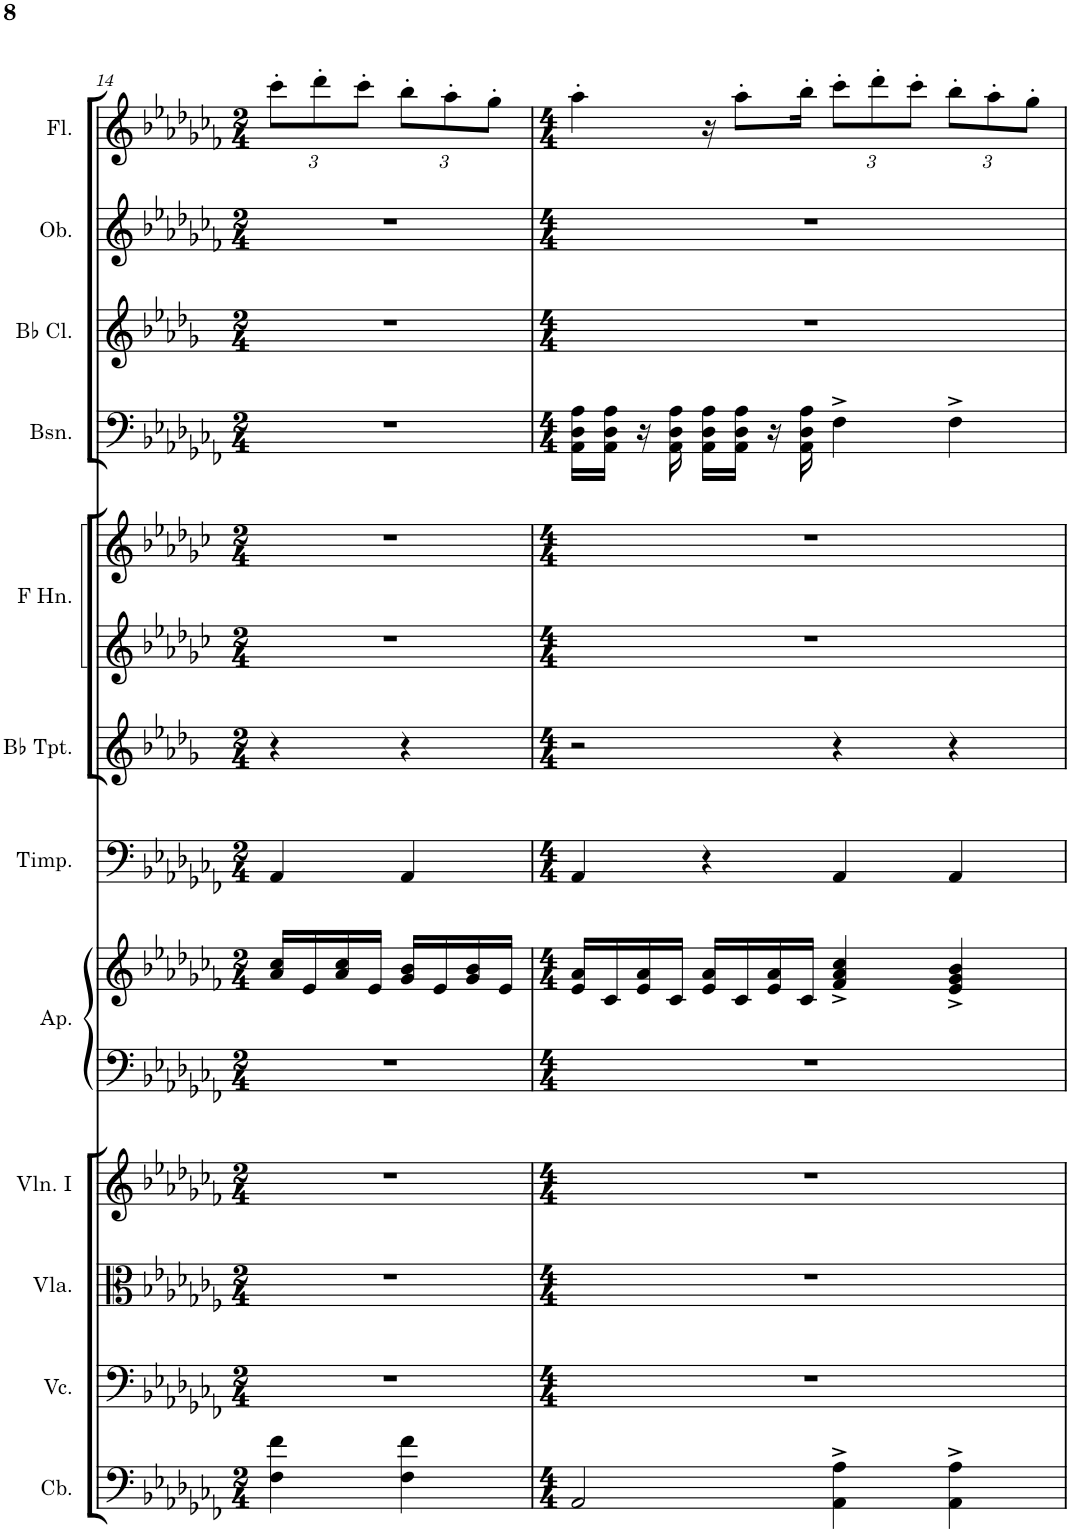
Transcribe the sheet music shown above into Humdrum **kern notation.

**kern	**kern	**kern	**kern	**kern	**kern	**kern	**kern	**kern	**kern	**kern	**kern	**kern	**kern
*part12	*part11	*part10	*part9	*part8	*part8	*part7	*part6	*part5	*part5	*part4	*part3	*part2	*part1
*staff14	*staff13	*staff12	*staff11	*staff10	*staff9	*staff8	*staff7	*staff6	*staff5	*staff4	*staff3	*staff2	*staff1
*I"Contrabasses	*I"Violoncellos	*I"Violas	*I"Violins I	*I"Арфа	*	*I"Timpani	*I"Trumpets in Bb	*I"Horns in F	*	*I"Bassoons	*I"Clarinets in Bb	*I"Oboes	*I"Flutes
*I'Cb.	*I'Vc.	*I'Vla.	*I'Vln. I	*	*	*I'Timp.	*	*	*	*I'Bsn.	*	*I'Ob.	*I'Fl.
!!LO:PB:g=z
*clefF4	*clefF4	*clefC3	*clefG2	*clefF4	*clefG2	*clefF4	*clefG2	*clefG2	*clefG2	*clefF4	*clefG2	*clefG2	*clefG2
*Trd7c12	*	*	*	*	*	*	*Trd1c2	*Trd4c7	*Trd4c7	*	*Trd1c2	*	*
*k[b-e-a-d-g-c-f-]	*k[b-e-a-d-g-c-f-]	*k[b-e-a-d-g-c-f-]	*k[b-e-a-d-g-c-f-]	*k[b-e-a-d-g-c-f-]	*k[b-e-a-d-g-c-f-]	*k[b-e-a-d-g-c-f-]	*k[b-e-a-d-g-]	*k[b-e-a-d-g-c-]	*k[b-e-a-d-g-c-]	*k[b-e-a-d-g-c-f-]	*k[b-e-a-d-g-]	*k[b-e-a-d-g-c-f-]	*k[b-e-a-d-g-c-f-]
*M2/4	*M2/4	*M2/4	*M2/4	*M2/4	*M2/4	*M2/4	*M2/4	*M2/4	*M2/4	*M2/4	*M2/4	*M2/4	*M2/4
*	*	*	*	*	*	*	*	*	*	*	*	*	*Xbrackettup
=14	=14	=14	=14	=14	=14	=14	=14	=14	=14	=14	=14	=14	=14
4F-\ 4f-\	2r	2r	2r	2r	16a-/ 16cc-/LL	4AA-/	4r	2r	2r	2r	2r	2r	12ccc-'\L
.	.	.	.	.	16e-/	.	.	.	.	.	.	.	.
.	.	.	.	.	.	.	.	.	.	.	.	.	12ddd-'\
.	.	.	.	.	16a-/ 16cc-/	.	.	.	.	.	.	.	.
.	.	.	.	.	.	.	.	.	.	.	.	.	12ccc-'\J
.	.	.	.	.	16e-/JJ	.	.	.	.	.	.	.	.
4F-\ 4f-\	.	.	.	.	16g-/ 16b-/LL	4AA-/	4r	.	.	.	.	.	12bb-'\L
.	.	.	.	.	16e-/	.	.	.	.	.	.	.	.
.	.	.	.	.	.	.	.	.	.	.	.	.	12aa-'\
.	.	.	.	.	16g-/ 16b-/	.	.	.	.	.	.	.	.
.	.	.	.	.	.	.	.	.	.	.	.	.	12gg-'\J
.	.	.	.	.	16e-/JJ	.	.	.	.	.	.	.	.
=15	=15	=15	=15	=15	=15	=15	=15	=15	=15	=15	=15	=15	=15
*M4/4	*M4/4	*M4/4	*M4/4	*M4/4	*M4/4	*M4/4	*M4/4	*M4/4	*M4/4	*M4/4	*M4/4	*M4/4	*M4/4
2AA-/	1r	1r	1r	1r	16e-/ 16a-/LL	4AA-/	2r	1r	1r	16AA-\ 16D-\ 16A-\LL	1r	1r	4aa-'\
.	.	.	.	.	16c-/	.	.	.	.	16AA-\ 16D-\ 16A-\JJ	.	.	.
.	.	.	.	.	16e-/ 16a-/	.	.	.	.	16r	.	.	.
.	.	.	.	.	16c-/JJ	.	.	.	.	16AA-\ 16D-\ 16A-\	.	.	.
.	.	.	.	.	16e-/ 16a-/LL	4r	.	.	.	16AA-\ 16D-\ 16A-\LL	.	.	16r
.	.	.	.	.	16c-/	.	.	.	.	16AA-\ 16D-\ 16A-\JJ	.	.	8aa-'\L
.	.	.	.	.	16e-/ 16a-/	.	.	.	.	16r	.	.	.
.	.	.	.	.	16c-/JJ	.	.	.	.	16AA-\ 16D-\ 16A-\	.	.	16bb-'\Jk
4AA-\^ 4A-\^	.	.	.	.	4f-/^ 4a-/^ 4cc-/^	4AA-/	4r	.	.	4F-^\	.	.	12ccc-'\L
.	.	.	.	.	.	.	.	.	.	.	.	.	12ddd-'\
.	.	.	.	.	.	.	.	.	.	.	.	.	12ccc-'\J
4AA-\^ 4A-\^	.	.	.	.	4e-/^ 4g-/^ 4b-/^	4AA-/	4r	.	.	4F-^\	.	.	12bb-'\L
.	.	.	.	.	.	.	.	.	.	.	.	.	12aa-'\
.	.	.	.	.	.	.	.	.	.	.	.	.	12gg-'\J
=	=	=	=	=	=	=	=	=	=	=	=	=	=
*-	*-	*-	*-	*-	*-	*-	*-	*-	*-	*-	*-	*-	*-
